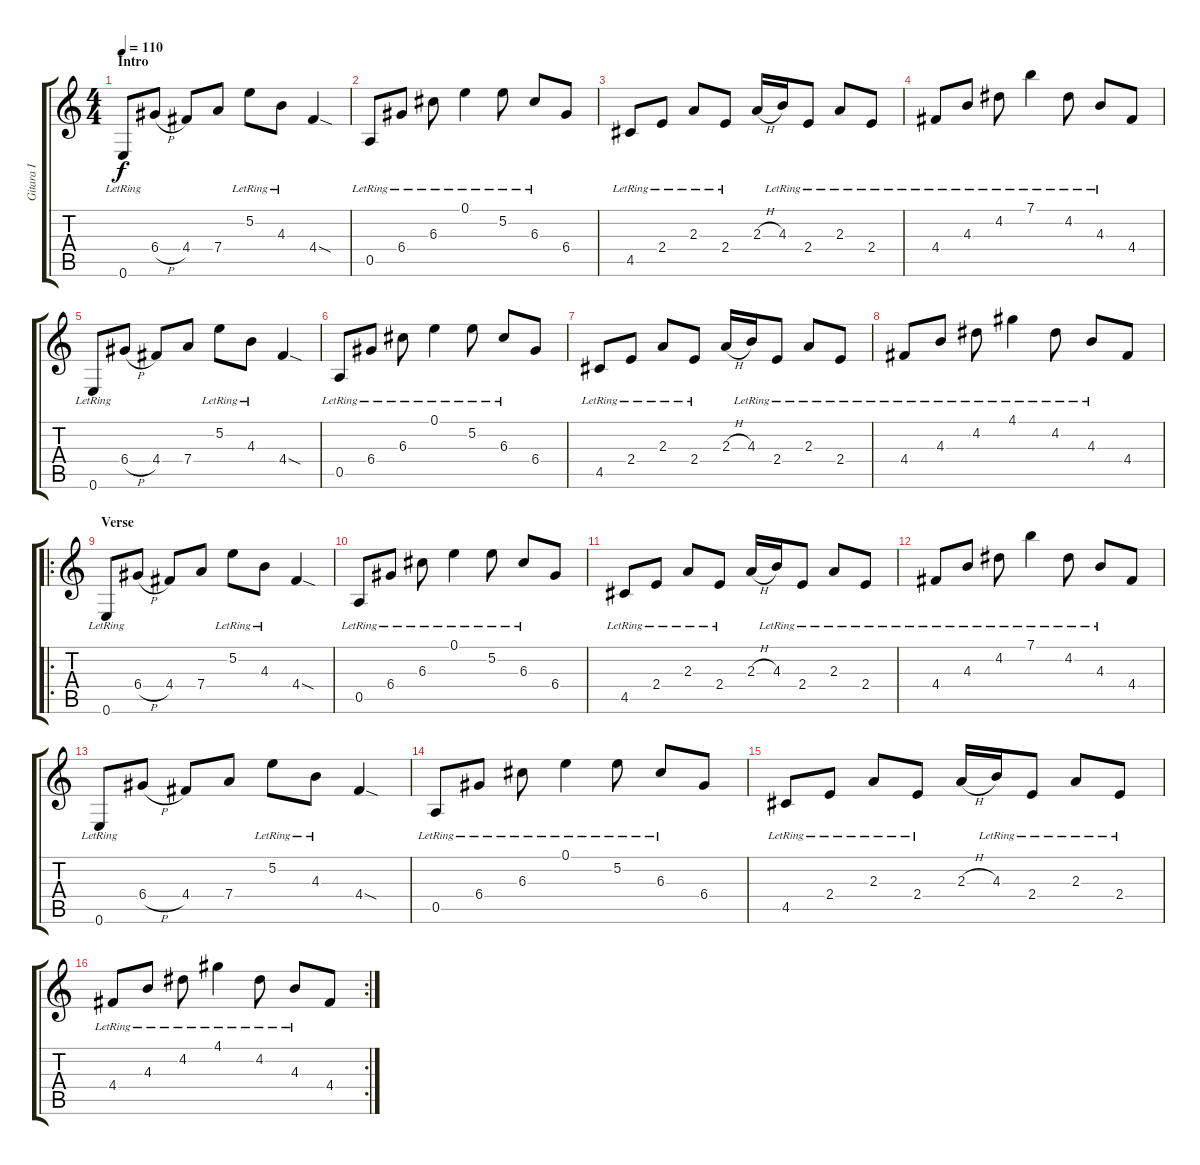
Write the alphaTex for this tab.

\track ("Gitara I" "Gitara I") {instrument acousticguitarnylon}
\staff {score tabs}
\tuning (E4 B3 G3 D3 A2 E2) {hide}
\ts (4 4)
\section ("" "Intro")
\tempo 110
\clef g2
\ks c
0.6{lr}.8{dy f instrument acousticguitarnylon} 6.4{h}.8 4.4.8 7.4.8 5.2{lr}.8 4.3{lr}.8 4.4{sod}.4 |
0.5{lr}.8 6.4{lr}.8 6.3{lr}.8 0.1{lr}.4 5.2{lr}.8 6.3{lr}.8 6.4.8 |
4.5{lr}.8 2.4{lr}.8 2.3{lr}.8 2.4{lr}.8 2.3{h}.16 4.3{lr}.16 2.4{lr}.8 2.3{lr}.8 2.4{lr}.8 |
4.4{lr}.8 4.3{lr}.8 4.2{lr}.8 7.1{lr}.4 4.2{lr}.8 4.3{lr}.8 4.4.8 |
0.6{lr}.8 6.4{h}.8 4.4.8 7.4.8 5.2{lr}.8 4.3{lr}.8 4.4{sod}.4 |
0.5{lr}.8 6.4{lr}.8 6.3{lr}.8 0.1{lr}.4 5.2{lr}.8 6.3{lr}.8 6.4.8 |
4.5{lr}.8 2.4{lr}.8 2.3{lr}.8 2.4{lr}.8 2.3{h}.16 4.3{lr}.16 2.4{lr}.8 2.3{lr}.8 2.4{lr}.8 |
4.4{lr}.8 4.3{lr}.8 4.2{lr}.8 4.1{lr}.4 4.2{lr}.8 4.3{lr}.8 4.4.8 |
\ro
\section ("" "Verse")
0.6{lr}.8 6.4{h}.8 4.4.8 7.4.8 5.2{lr}.8 4.3{lr}.8 4.4{sod}.4 |
0.5{lr}.8 6.4{lr}.8 6.3{lr}.8 0.1{lr}.4 5.2{lr}.8 6.3{lr}.8 6.4.8 |
4.5{lr}.8 2.4{lr}.8 2.3{lr}.8 2.4{lr}.8 2.3{h}.16 4.3{lr}.16 2.4{lr}.8 2.3{lr}.8 2.4{lr}.8 |
4.4{lr}.8 4.3{lr}.8 4.2{lr}.8 7.1{lr}.4 4.2{lr}.8 4.3{lr}.8 4.4.8 |
0.6{lr}.8 6.4{h}.8 4.4.8 7.4.8 5.2{lr}.8 4.3{lr}.8 4.4{sod}.4 |
0.5{lr}.8 6.4{lr}.8 6.3{lr}.8 0.1{lr}.4 5.2{lr}.8 6.3{lr}.8 6.4.8 |
4.5{lr}.8 2.4{lr}.8 2.3{lr}.8 2.4{lr}.8 2.3{h}.16 4.3{lr}.16 2.4{lr}.8 2.3{lr}.8 2.4{lr}.8 |
\rc 2
4.4{lr}.8 4.3{lr}.8 4.2{lr}.8 4.1{lr}.4 4.2{lr}.8 4.3{lr}.8 4.4.8
